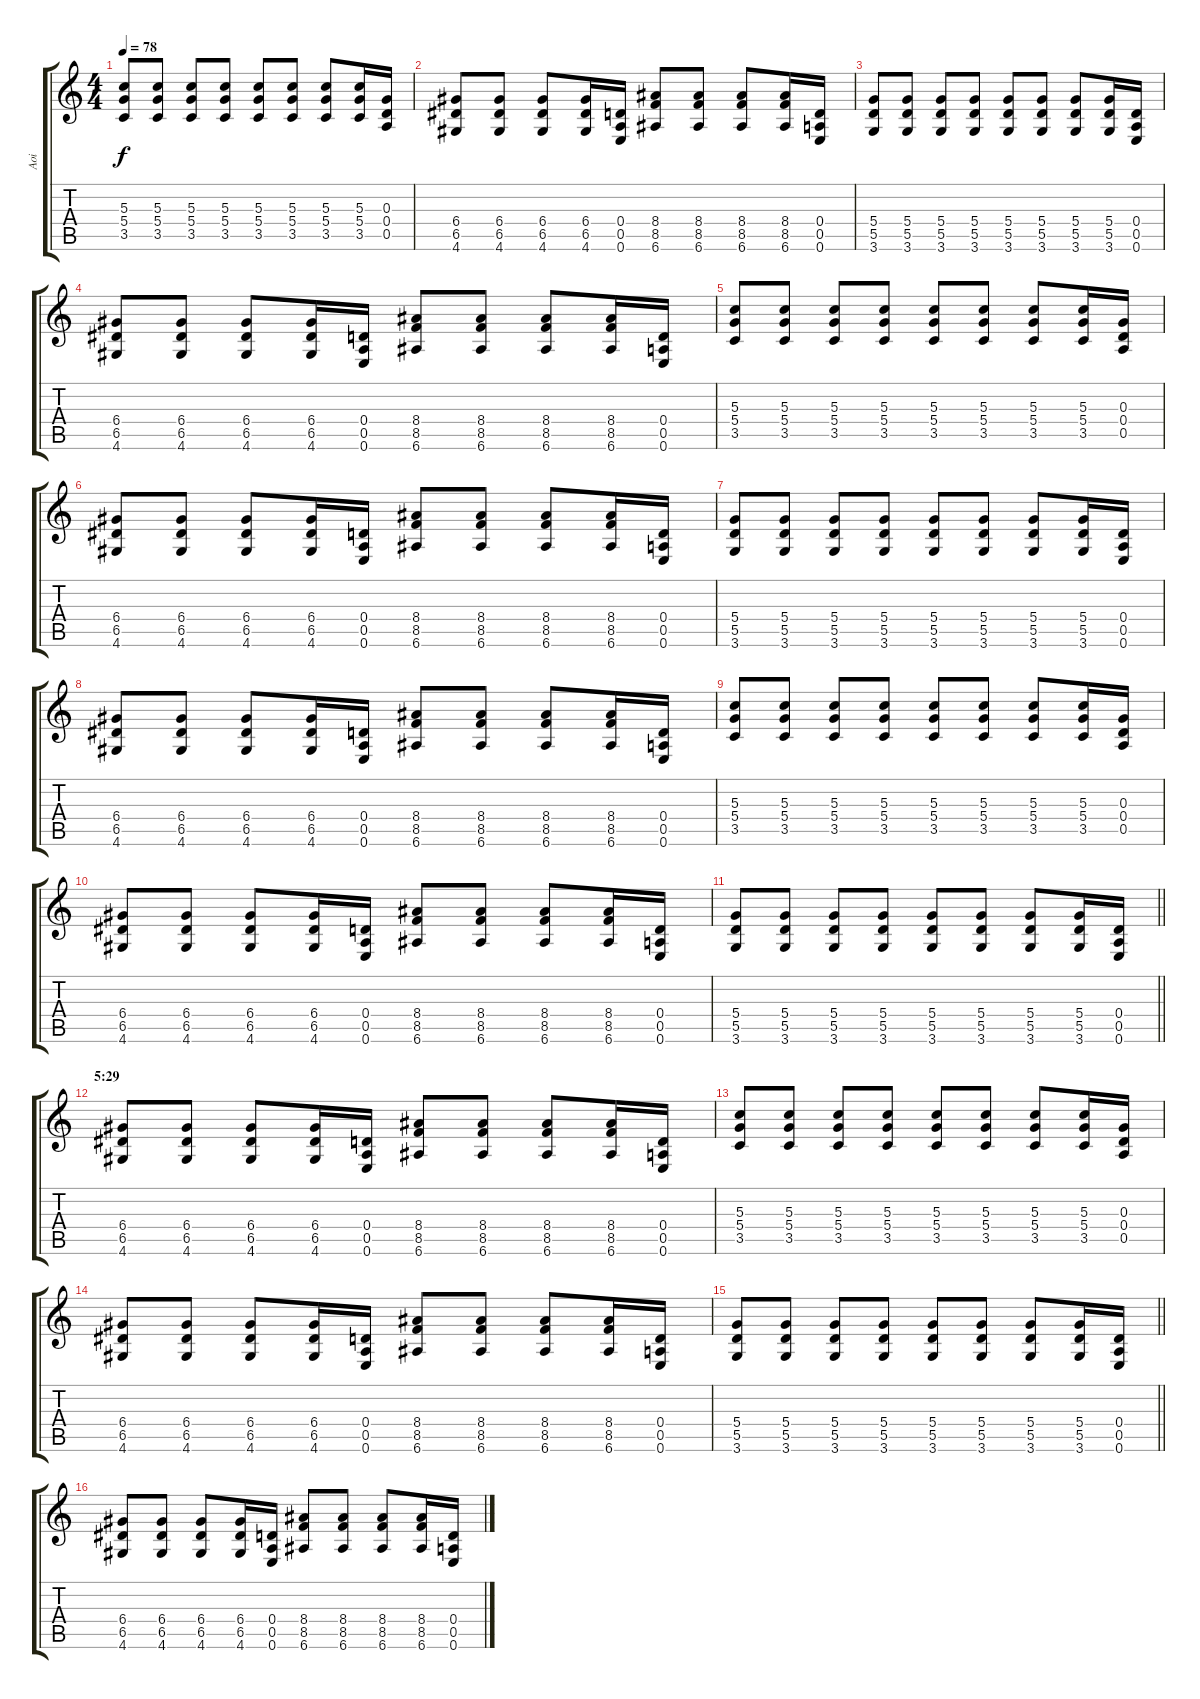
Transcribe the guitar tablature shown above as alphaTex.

\track ("Aoi" "Aoi") {instrument distortionguitar}
\staff {score tabs}
\tuning (E4 B3 G3 D3 A2 E2) {hide}
\ts (4 4)
\tempo 78
\clef g2
\ks c
(5.3 5.4 3.5).8{dy f} (5.3 5.4 3.5).8 (5.3 5.4 3.5).8 (5.3 5.4 3.5).8 (5.3 5.4 3.5).8 (5.3 5.4 3.5).8 (5.3 5.4 3.5).8 (5.3 5.4 3.5).16 (0.3 0.4 0.5).16 |
(6.4 6.5 4.6).8 (6.4 6.5 4.6).8 (6.4 6.5 4.6).8 (6.4 6.5 4.6).16 (0.4 0.5 0.6).16 (8.4 8.5 6.6).8 (8.4 8.5 6.6).8 (8.4 8.5 6.6).8 (8.4 8.5 6.6).16 (0.4 0.5 0.6).16 |
(5.4 5.5 3.6).8 (5.4 5.5 3.6).8 (5.4 5.5 3.6).8 (5.4 5.5 3.6).8 (5.4 5.5 3.6).8 (5.4 5.5 3.6).8 (5.4 5.5 3.6).8 (5.4 5.5 3.6).16 (0.4 0.5 0.6).16 |
(6.4 6.5 4.6).8 (6.4 6.5 4.6).8 (6.4 6.5 4.6).8 (6.4 6.5 4.6).16 (0.4 0.5 0.6).16 (8.4 8.5 6.6).8 (8.4 8.5 6.6).8 (8.4 8.5 6.6).8 (8.4 8.5 6.6).16 (0.4 0.5 0.6).16 |
(5.3 5.4 3.5).8 (5.3 5.4 3.5).8 (5.3 5.4 3.5).8 (5.3 5.4 3.5).8 (5.3 5.4 3.5).8 (5.3 5.4 3.5).8 (5.3 5.4 3.5).8 (5.3 5.4 3.5).16 (0.3 0.4 0.5).16 |
(6.4 6.5 4.6).8 (6.4 6.5 4.6).8 (6.4 6.5 4.6).8 (6.4 6.5 4.6).16 (0.4 0.5 0.6).16 (8.4 8.5 6.6).8 (8.4 8.5 6.6).8 (8.4 8.5 6.6).8 (8.4 8.5 6.6).16 (0.4 0.5 0.6).16 |
(5.4 5.5 3.6).8 (5.4 5.5 3.6).8 (5.4 5.5 3.6).8 (5.4 5.5 3.6).8 (5.4 5.5 3.6).8 (5.4 5.5 3.6).8 (5.4 5.5 3.6).8 (5.4 5.5 3.6).16 (0.4 0.5 0.6).16 |
(6.4 6.5 4.6).8 (6.4 6.5 4.6).8 (6.4 6.5 4.6).8 (6.4 6.5 4.6).16 (0.4 0.5 0.6).16 (8.4 8.5 6.6).8 (8.4 8.5 6.6).8 (8.4 8.5 6.6).8 (8.4 8.5 6.6).16 (0.4 0.5 0.6).16 |
(5.3 5.4 3.5).8 (5.3 5.4 3.5).8 (5.3 5.4 3.5).8 (5.3 5.4 3.5).8 (5.3 5.4 3.5).8 (5.3 5.4 3.5).8 (5.3 5.4 3.5).8 (5.3 5.4 3.5).16 (0.3 0.4 0.5).16 |
(6.4 6.5 4.6).8 (6.4 6.5 4.6).8 (6.4 6.5 4.6).8 (6.4 6.5 4.6).16 (0.4 0.5 0.6).16 (8.4 8.5 6.6).8 (8.4 8.5 6.6).8 (8.4 8.5 6.6).8 (8.4 8.5 6.6).16 (0.4 0.5 0.6).16 |
\barLineRight lightlight
(5.4 5.5 3.6).8 (5.4 5.5 3.6).8 (5.4 5.5 3.6).8 (5.4 5.5 3.6).8 (5.4 5.5 3.6).8 (5.4 5.5 3.6).8 (5.4 5.5 3.6).8 (5.4 5.5 3.6).16 (0.4 0.5 0.6).16 |
\section ("" "5:29")
(6.4 6.5 4.6).8 (6.4 6.5 4.6).8 (6.4 6.5 4.6).8 (6.4 6.5 4.6).16 (0.4 0.5 0.6).16 (8.4 8.5 6.6).8 (8.4 8.5 6.6).8 (8.4 8.5 6.6).8 (8.4 8.5 6.6).16 (0.4 0.5 0.6).16 |
(5.3 5.4 3.5).8 (5.3 5.4 3.5).8 (5.3 5.4 3.5).8 (5.3 5.4 3.5).8 (5.3 5.4 3.5).8 (5.3 5.4 3.5).8 (5.3 5.4 3.5).8 (5.3 5.4 3.5).16 (0.3 0.4 0.5).16 |
(6.4 6.5 4.6).8 (6.4 6.5 4.6).8 (6.4 6.5 4.6).8 (6.4 6.5 4.6).16 (0.4 0.5 0.6).16 (8.4 8.5 6.6).8 (8.4 8.5 6.6).8 (8.4 8.5 6.6).8 (8.4 8.5 6.6).16 (0.4 0.5 0.6).16 |
\barLineRight lightlight
(5.4 5.5 3.6).8 (5.4 5.5 3.6).8 (5.4 5.5 3.6).8 (5.4 5.5 3.6).8 (5.4 5.5 3.6).8 (5.4 5.5 3.6).8 (5.4 5.5 3.6).8 (5.4 5.5 3.6).16 (0.4 0.5 0.6).16 |
(6.4 6.5 4.6).8 (6.4 6.5 4.6).8 (6.4 6.5 4.6).8 (6.4 6.5 4.6).16 (0.4 0.5 0.6).16 (8.4 8.5 6.6).8 (8.4 8.5 6.6).8 (8.4 8.5 6.6).8 (8.4 8.5 6.6).16 (0.4 0.5 0.6).16
